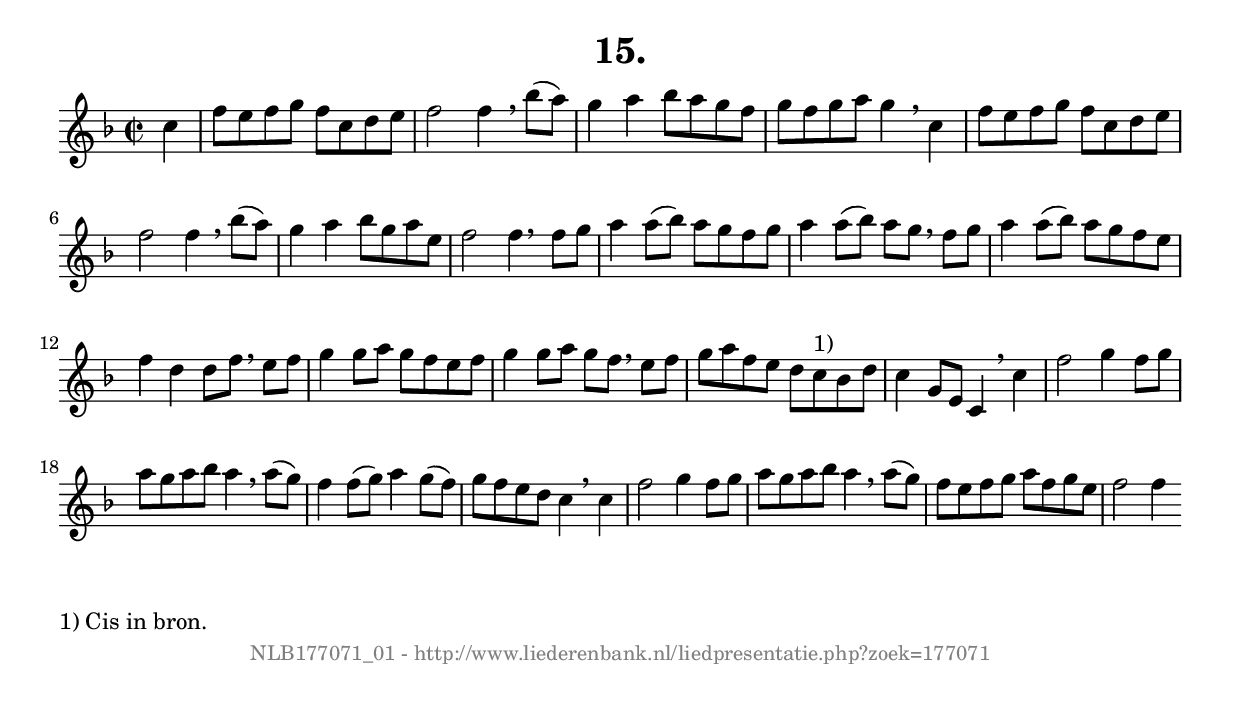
%
% produced by wce2krn 1.64 (7 June 2014)
%
\version"2.16"
#(append! paper-alist '(("long" . (cons (* 210 mm) (* 2000 mm)))))
#(set-default-paper-size "long")
sb = {\breathe}
mBreak = {\breathe }
bBreak = {\breathe }
x = {\once\override NoteHead #'style = #'cross }
gl=\glissando
itime={\override Staff.TimeSignature #'stencil = ##f }
ficta = {\once\set suggestAccidentals = ##t}
fine = {\once\override Score.RehearsalMark #'self-alignment-X = #1 \mark \markup {\italic{Fine}}}
dc = {\once\override Score.RehearsalMark #'self-alignment-X = #1 \mark \markup {\italic{D.C.}}}
dcf = {\once\override Score.RehearsalMark #'self-alignment-X = #1 \mark \markup {\italic{D.C. al Fine}}}
dcc = {\once\override Score.RehearsalMark #'self-alignment-X = #1 \mark \markup {\italic{D.C. al Coda}}}
ds = {\once\override Score.RehearsalMark #'self-alignment-X = #1 \mark \markup {\italic{D.S.}}}
dsf = {\once\override Score.RehearsalMark #'self-alignment-X = #1 \mark \markup {\italic{D.S. al Fine}}}
dsc = {\once\override Score.RehearsalMark #'self-alignment-X = #1 \mark \markup {\italic{D.S. al Coda}}}
pv = {\set Score.repeatCommands = #'((volta "1"))}
sv = {\set Score.repeatCommands = #'((volta "2"))}
tv = {\set Score.repeatCommands = #'((volta "3"))}
qv = {\set Score.repeatCommands = #'((volta "4"))}
xv = {\set Score.repeatCommands = #'((volta #f))}
\header{ tagline = ""
title = "15."
}
\score {{
\key f \major
\relative g'
{
\set melismaBusyProperties = #'()
\partial 32*8
\time 2/2
\tempo 4=120
\override Score.MetronomeMark #'transparent = ##t
\override Score.RehearsalMark #'break-visibility = #(vector #t #t #f)
c4 f8 e f g f c d e f2 f4 \sb bes8( a) g4 a bes8 a g f g f g a g4 \mBreak
c,4 f8 e f g f c d e f2 f4 \sb bes8( a) g4 a bes8 g a e f2 f4 \bar ":|:" \bBreak
f8 g a4 a8( bes) a g f g a4 a8( bes) a g \sb f g a4 a8( bes) a g f e f4 d d8 f \mBreak
e8 f g4 g8 a g f e f g4 g8 a g f \sb e f g a f e d c^"1)" bes d c4 g8 e c4 \mBreak
c'4 f2 g4 f8 g a g a bes a4 \sb a8( g) f4 f8( g) a4 g8( f) g f e d c4 \mBreak
c4 f2 g4 f8 g a g a bes a4 \sb a8( g) f e f g a f g e f2 f4 \bar ":|"
 }}
 \midi { }
 \layout {
            indent = 0.0\cm
}
}
\markup { \wordwrap-string #" 
1) Cis in bron.
"}
\markup { \vspace #0 } \markup { \with-color #grey \fill-line { \center-column { \smaller "NLB177071_01 - http://www.liederenbank.nl/liedpresentatie.php?zoek=177071" } } }
